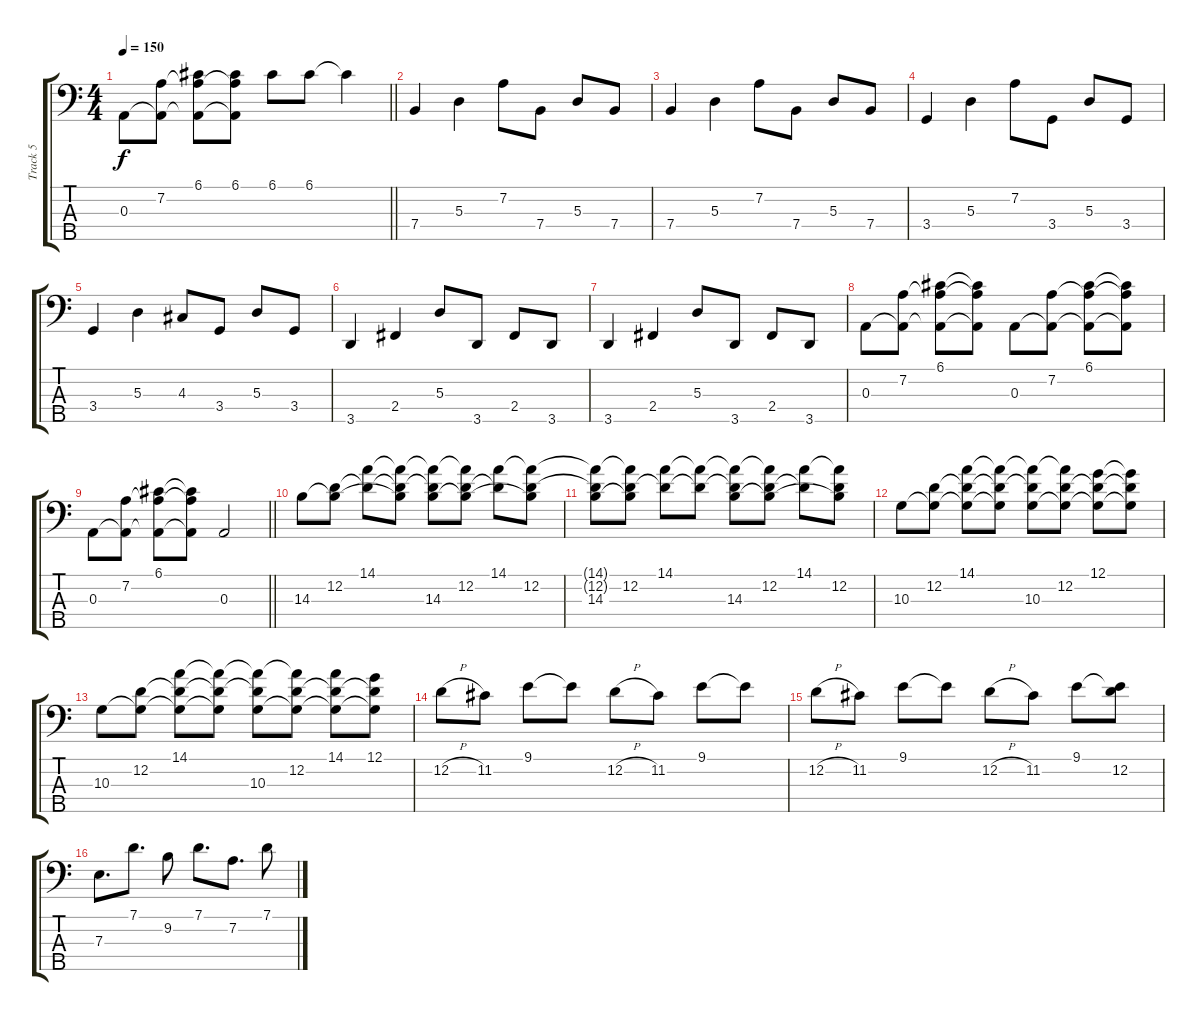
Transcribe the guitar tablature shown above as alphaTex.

\track ("Track 5" "Track 5") {instrument electricbassfinger}
\staff {score tabs}
\tuning (G2 D2 A1 E1 B0) {hide}
\ts (4 4)
\tempo 150
\clef f4
\barLineRight lightlight
\ks c
0.3.8{dy f} (7.2 0.3{t}).8 (6.1 7.2{t} 0.3{t}).8 (6.1 7.2{t} 0.3{t}).8 6.1.8 6.1.8 6.1{t}.4 |
\section ("" "")
7.4.4 5.3.4 7.2.8 7.4.8 5.3.8 7.4.8 |
7.4.4 5.3.4 7.2.8 7.4.8 5.3.8 7.4.8 |
3.4.4 5.3.4 7.2.8 3.4.8 5.3.8 3.4.8 |
3.4.4 5.3.4 4.3.8 3.4.8 5.3.8 3.4.8 |
3.5.4 2.4.4 5.3.8 3.5.8 2.4.8 3.5.8 |
3.5.4 2.4.4 5.3.8 3.5.8 2.4.8 3.5.8 |
0.3.8 (7.2 0.3{t}).8 (6.1 7.2{t} 0.3{t}).8 (6.1{t} 7.2{t} 0.3{t}).8 0.3.8 (7.2 0.3{t}).8 (6.1 7.2{t} 0.3{t}).8 (6.1{t} 7.2{t} 0.3{t}).8 |
\barLineRight lightlight
0.3.8 (7.2 0.3{t}).8 (6.1 7.2{t} 0.3{t}).8 (6.1{t} 7.2{t} 0.3{t}).8 0.3.2 |
\section ("" "")
14.3.8 (12.2 14.3{t}).8 (14.1 12.2{t}).8 (14.1{t} 12.2{t} 14.3{t}).8 (14.1{t} 12.2{t} 14.3).8 (14.1{t} 12.2 14.3{t}).8 (14.1 12.2{t}).8 (14.1{t} 12.2 14.3{t}).8 |
(14.1{t} 12.2{t} 14.3).8 (14.1{t} 12.2 14.3{t}).8 (14.1 12.2{t}).8 (14.1{t} 12.2{t}).8 (14.1{t} 12.2{t} 14.3).8 (14.1{t} 12.2 14.3{t}).8 (14.1 12.2{t}).8 (14.1{t} 12.2 14.3{t}).8 |
10.3.8 (12.2 10.3{t}).8 (14.1 12.2{t} 10.3{t}).8 (14.1{t} 12.2{t} 10.3{t}).8 (14.1{t} 12.2{t} 10.3).8 (14.1{t} 12.2 10.3{t}).8 (12.1 12.2{t} 10.3{t}).8 (12.1{t} 12.2{t} 10.3{t}).8 |
10.3.8 (12.2 10.3{t}).8 (14.1 12.2{t} 10.3{t}).8 (14.1{t} 12.2{t} 10.3{t}).8 (14.1{t} 12.2{t} 10.3).8 (14.1{t} 12.2 10.3{t}).8 (14.1 12.2{t} 10.3{t}).8 (12.1 12.2{t} 10.3{t}).8 |
12.2{h}.8 11.2.8 9.1.8 9.1{t}.8 12.2{h}.8 11.2.8 9.1.8 9.1{t}.8 |
12.2{h}.8 11.2.8 9.1.8 9.1{t}.8 12.2{h}.8 11.2.8 9.1.8 (9.1{t} 12.2).8 |
7.3.8{d} 7.1.8{d} 9.2.8 7.1.8{d} 7.2.8{d} 7.1.8
